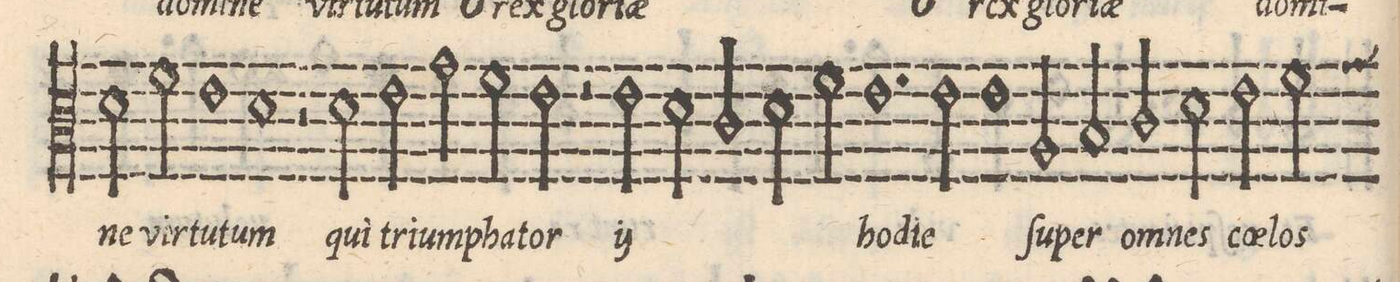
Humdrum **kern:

**kern	**text
*I"ALTVS	*
*clefC3	*
*k[]	*
*met(C|)	*
*M2/1	*
2d\	-ne
2f\	vir-
=19-	=19-
1e	-tu-
1d	-tum
=20-	=20-
2r	.
2d\	qui
2e\	tri-
2g\	-um-
=21-	=21-
2f\	-pha-
2e\	-tor
2r	.
*	*ij
2e\	qui
=22-	=22-
2d\	tri-
2c/	-um-
2d\	-pha-
2f\	-tor
*	*Xij
=23-	=23-
1.e	ho-
2e\	-di-
=24-	=24-
1e	-e
2A/	ſu-
2B/	-per
=25-	=25-
2c/	om-
2d\	-nes
2e\	coe-
2f\	-los
*custos:g	*
=26-	=26-
*-	*-
